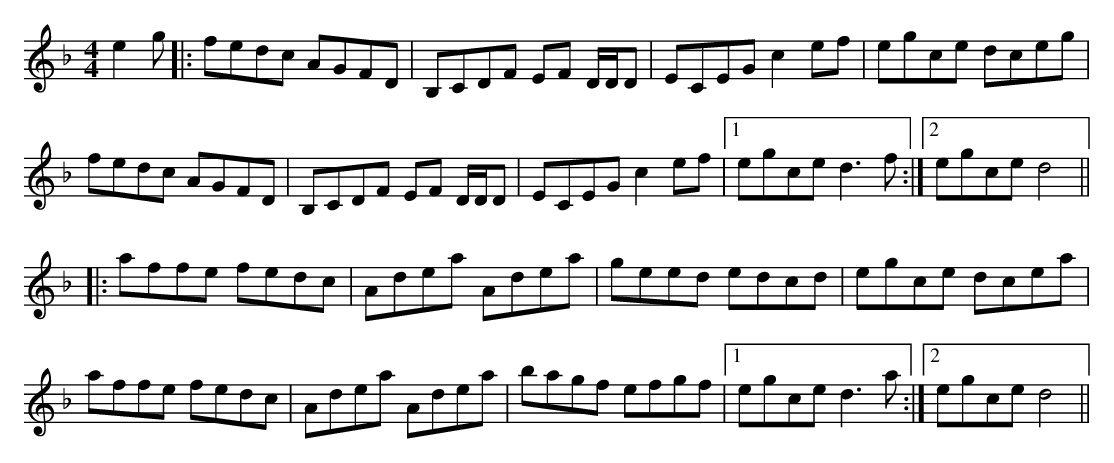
X:1
M:4/4
K:Dmin
e2 g|:fedc AGFD|B,CDF EF D/D/D|ECEG c2 ef|egce dceg|
fedc AGFD|B,CDF EF D/D/D|ECEG c2 ef|1 egce d3 f:|2 egce d4||
|:affe fedc|Adea Adea|geed edcd|egce dcea|
affe fedc|Adea Adea|bagf efgf|1 egce d3 a:|2 egce d4||
